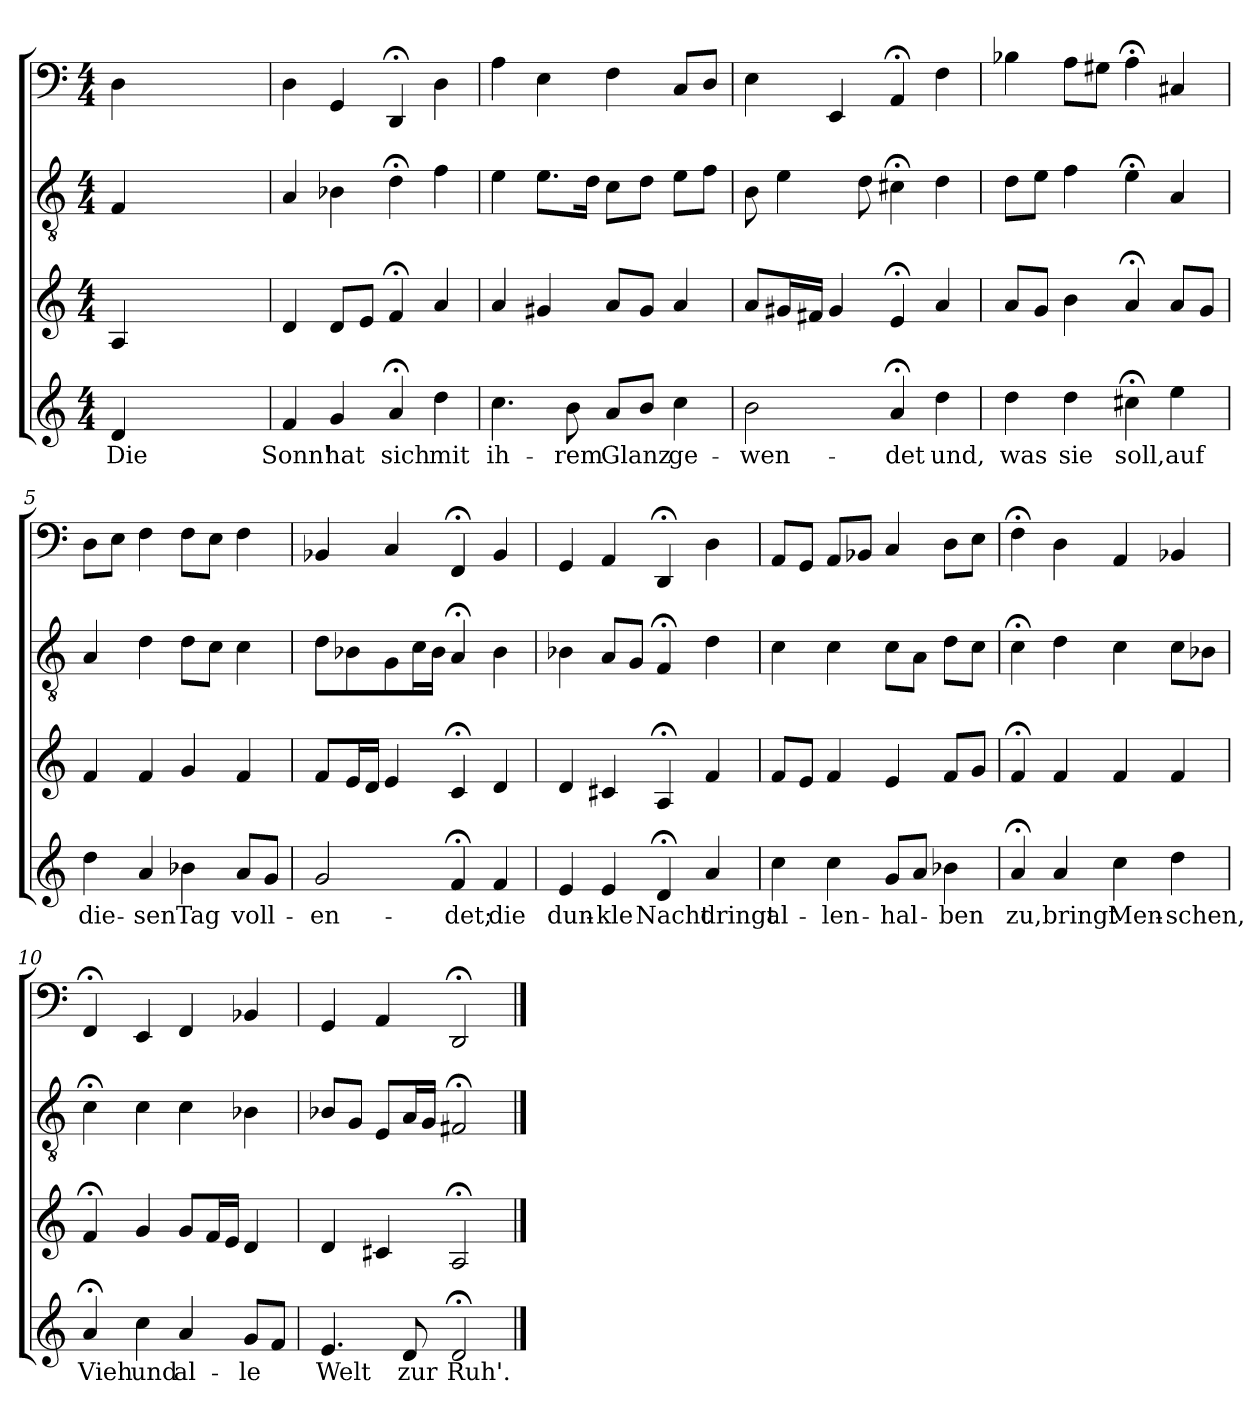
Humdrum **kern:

**kern	**text	**kern	**kern	**kern
*part4	*part4	*part3	*part2	*part1
*staff4	*staff4	*staff3	*staff2	*staff1
*clefG2	*	*clefG2	*clefGv2	*clefF4
*k[]	*	*k[]	*k[]	*k[]
*a:	*	*a:	*a:	*a:
*M4/4	*	*M4/4	*M4/4	*M4/4
=	=	=	=	=
4d/	Die	4A/	4F/	4D\
2ryy	.	2ryy	2ryy	2ryy
4ryy	.	4ryy	4ryy	4ryy
=1	=1	=1	=1	=1
4f/	Sonn'	4d/	4A/	4D\
4g/	hat	8d/L	4B-X\	4GG/
.	.	8e/J	.	.
4a;</	sich	4f;</	4d;<\	4DD;</
4dd\	mit	4a/	4f\	4D\
=2	=2	=2	=2	=2
4.cc\	ih-	4a/	4e\	4A\
.	.	4g#X/	8.e\L	4E\
8b\	-rem	.	.	.
.	.	.	16d\Jk	.
8a/L	Glanz	8a/L	8c\L	4F\
8b/J	.	8g#/J	8d\J	.
4cc\	ge-	4a/	8e\L	8C/L
.	.	.	8f\J	8D/J
=3	=3	=3	=3	=3
2b\	-wen-	8a/L	8B\	4E\
.	.	16g#X/L	4e\	.
.	.	16f#X/JJ	.	.
.	.	4g#/	.	4EE/
.	.	.	8d\	.
4a;</	-det	4e;</	4c#X;<\	4AA;</
4dd\	und,	4a/	4d\	4F\
=4	=4	=4	=4	=4
4dd\	was	8a/L	8d\L	4B-X\
.	.	8g/J	8e\J	.
4dd\	sie	4b\	4f\	8A\L
.	.	.	.	8G#X\J
4cc#X;<\	soll,	4a;</	4e;<\	4A;<\
4ee\	auf	8a/L	4A/	4C#X/
.	.	8g/J	.	.
=5	=5	=5	=5	=5
4dd\	die-	4f/	4A/	8D\L
.	.	.	.	8E\J
4a/	-sen	4f/	4d\	4F\
4b-X\	Tag	4g/	8d\L	8F\L
.	.	.	8c\J	8E\J
8a/L	voll-	4f/	4c\	4F\
8g/J	.	.	.	.
=6	=6	=6	=6	=6
2g/	-en-	8f/L	8d\L	4BB-X/
.	.	16e/L	8B-X\	.
.	.	16d/JJ	.	.
.	.	4e/	8G\	4C/
.	.	.	16c\L	.
.	.	.	16B-\JJ	.
4f;</	-det;	4c;</	4A;</	4FF;</
4f/	die	4d/	4B-\	4BB-/
=7	=7	=7	=7	=7
4e/	dun-	4d/	4B-X\	4GG/
4e/	-kle	4c#X/	8A/L	4AA/
.	.	.	8G/J	.
4d;</	Nacht	4A;</	4F;</	4DD;</
4a/	dringt	4f/	4d\	4D\
=8	=8	=8	=8	=8
4cc\	al-	8f/L	4c\	8AA/L
.	.	8e/J	.	8GG/J
4cc\	-len-	4f/	4c\	8AA/L
.	.	.	.	8BB-X/J
8g/L	-hal-	4e/	8c\L	4C/
8a/J	.	.	8A\J	.
4b-X\	-ben	8f/L	8d\L	8D\L
.	.	8g/J	8c\J	8E\J
=9	=9	=9	=9	=9
4a;</	zu,	4f;</	4c;<\	4F;<\
4a/	bringt	4f/	4d\	4D\
4cc\	Men-	4f/	4c\	4AA/
4dd\	-schen,	4f/	8c\L	4BB-X/
.	.	.	8B-X\J	.
=10	=10	=10	=10	=10
4a;</	Vieh	4f;</	4c;<\	4FF;</
4cc\	und	4g/	4c\	4EE/
4a/	al-	8g/L	4c\	4FF/
.	.	16f/L	.	.
.	.	16e/JJ	.	.
8g/L	-le	4d/	4B-X\	4BB-X/
8f/J	.	.	.	.
=11	=11	=11	=11	=11
4.e/	Welt	4d/	8B-X/L	4GG/
.	.	.	8G/J	.
.	.	4c#X/	8E/L	4AA/
8d/	zur	.	16A/L	.
.	.	.	16G/JJ	.
2d;</	Ruh'.	2A;</	2F#X;</	2DD;</
==	==	==	==	==
*-	*-	*-	*-	*-
